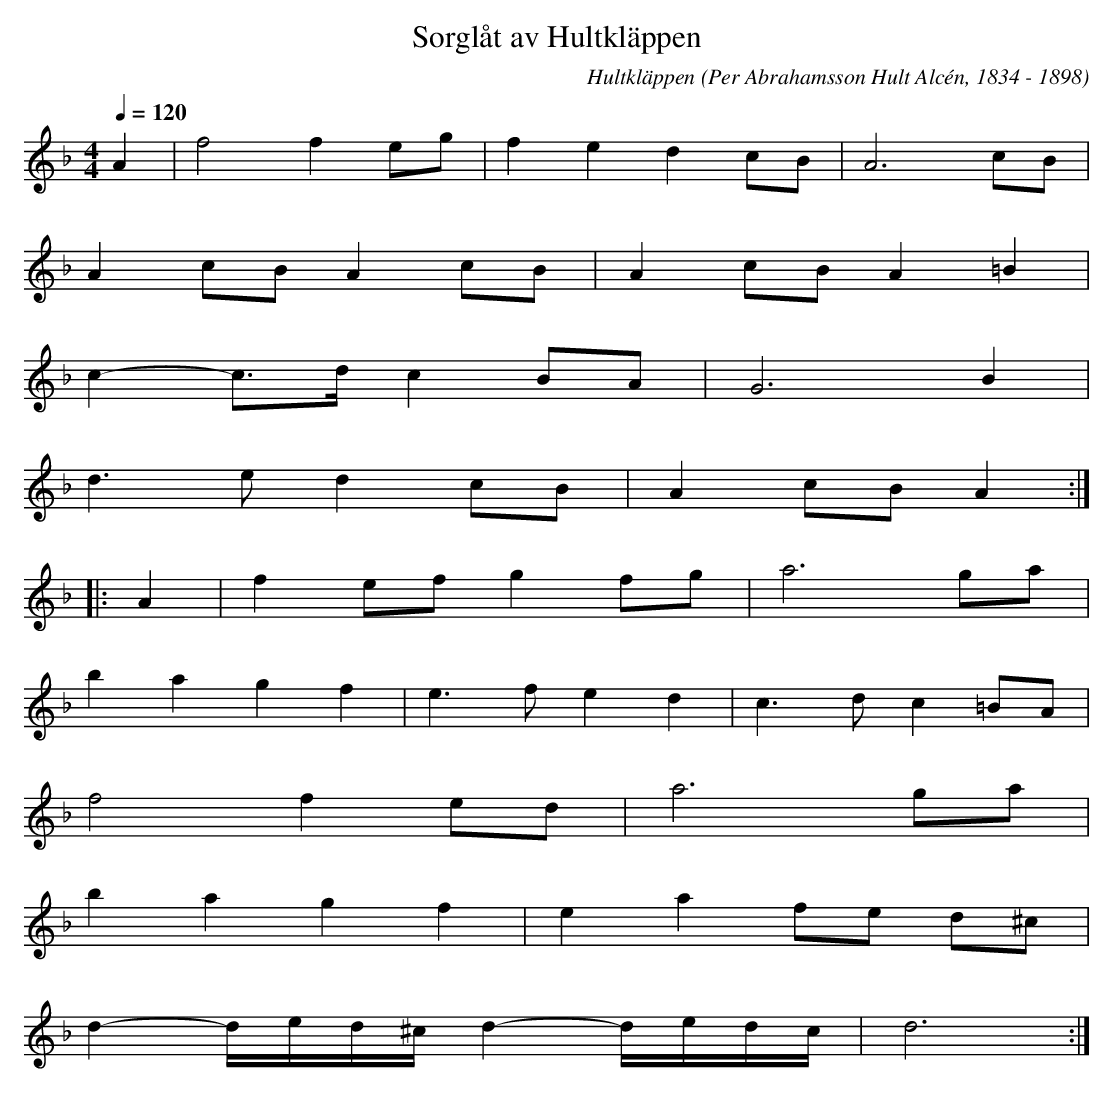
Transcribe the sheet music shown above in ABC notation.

X:1
T:Sorglåt av Hultkläppen
C:Hultkläppen (Per Abrahamsson Hult Alcén, 1834 - 1898)
M:4/4
L:1/8
Q:1/4=120
K:Dmin
A2 |f4 f2 eg |f2 e2 d2 cB |A6 cB |
A2 cB A2 cB |A2 cB A2 =B2 |
c2 -c>d c2 BA |G6 B2 |
d3 e d2 cB |A2 cB A2 ::
A2 |f2 ef g2 fg |a6 ga |
b2 a2 g2 f2 |e3 f e2 d2 |c3 d c2 =BA |
f4 f2 ed |a6 ga |
b2 a2 g2 f2 |e2 a2 fe d^c |
d2 -d/e/d/^c/ d2 -d/e/d/c/ |d6 :|
